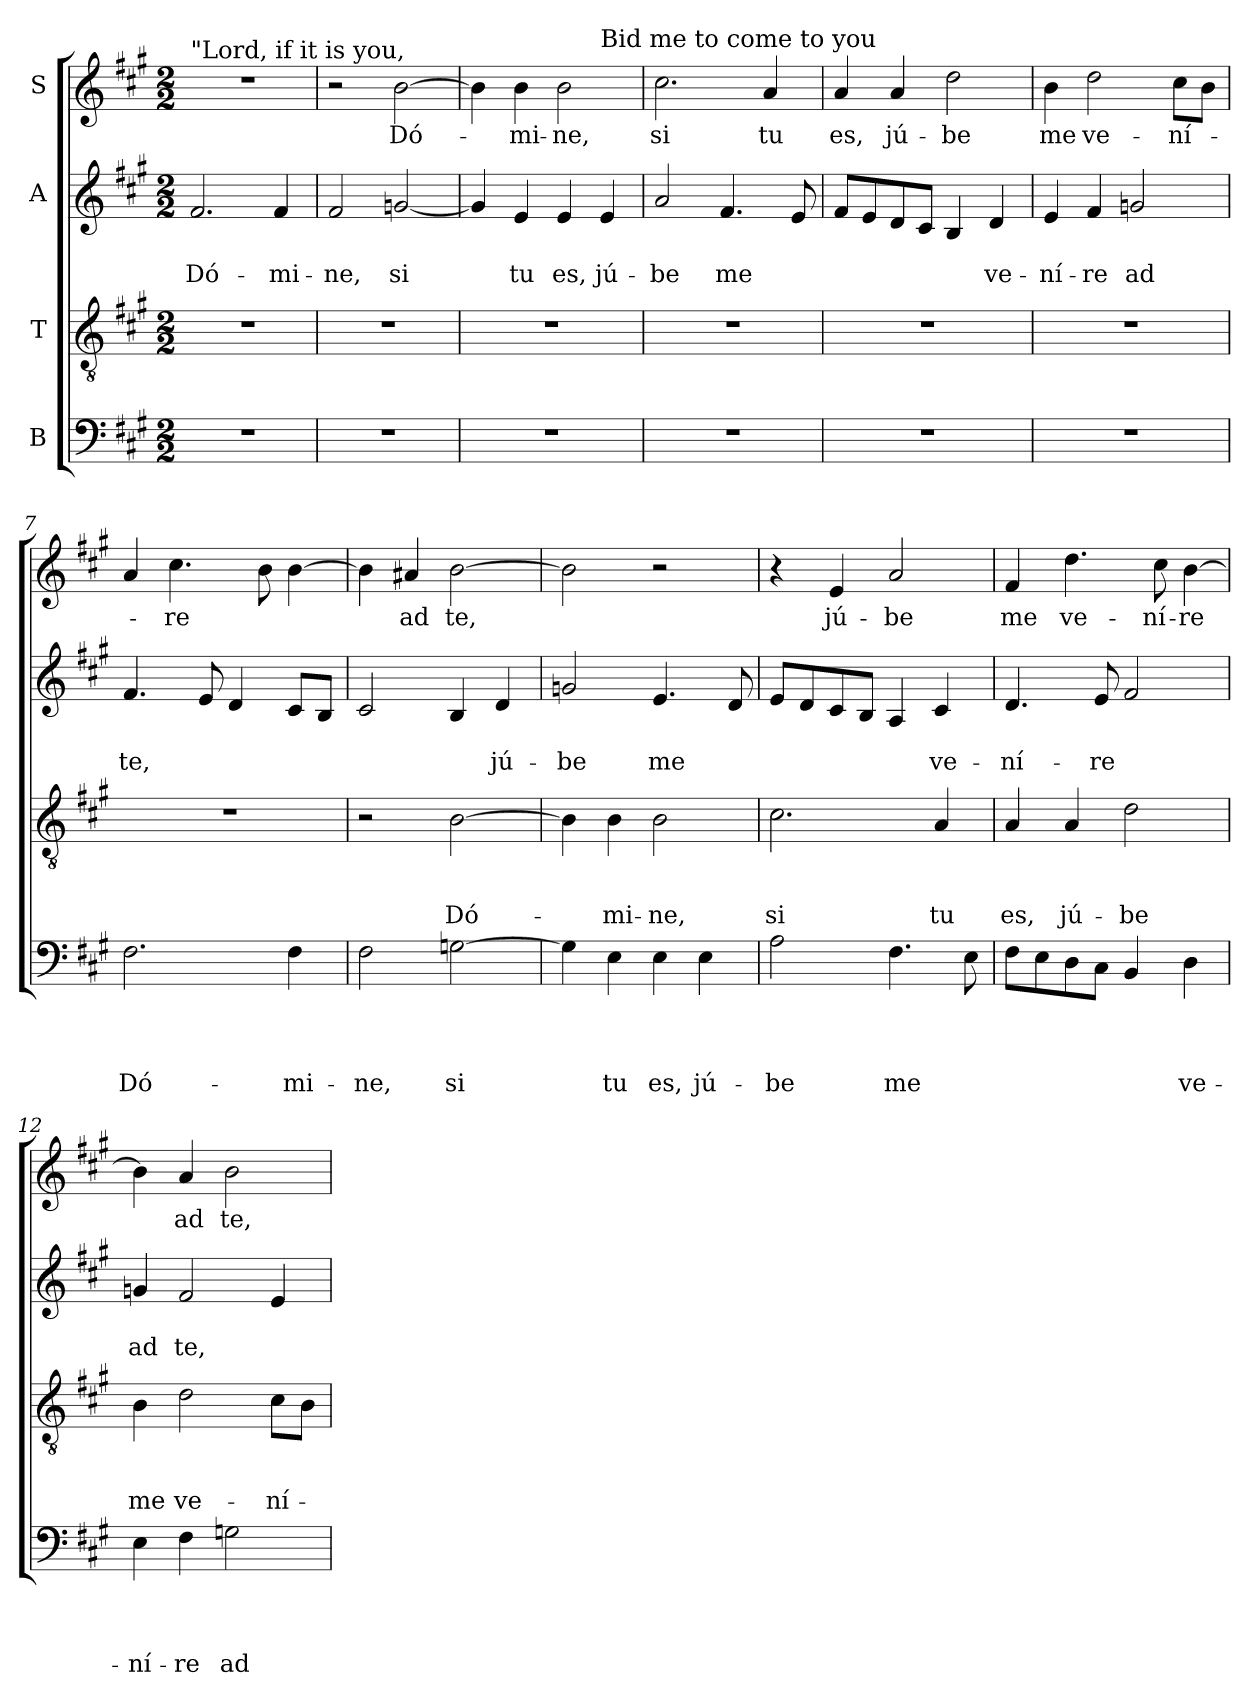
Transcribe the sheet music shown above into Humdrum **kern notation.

**kern	**text	**text	**text	**text	**kern	**text	**text	**text	**kern	**text	**text	**kern	**text
*part4	*part4	*part4	*part4	*part4	*part3	*part3	*part3	*part3	*part2	*part2	*part2	*part1	*part1
*staff4	*staff4	*staff4	*staff4	*staff4	*staff3	*staff3	*staff3	*staff3	*staff2	*staff2	*staff2	*staff1	*staff1
*I"B	*	*	*	*	*I"T	*	*	*	*I"A	*	*	*I"S	*
*clefF4	*	*	*	*	*clefGv2	*	*	*	*clefG2	*	*	*clefG2	*
*k[f#c#g#]	*	*	*	*	*k[f#c#g#]	*	*	*	*k[f#c#g#]	*	*	*k[f#c#g#]	*
*A:	*	*	*	*	*A:	*	*	*	*A:	*	*	*A:	*
*M2/2	*	*	*	*	*M2/2	*	*	*	*M2/2	*	*	*M2/2	*
=1	=1	=1	=1	=1	=1	=1	=1	=1	=1	=1	=1	=1	=1
!	!	!	!	!	!	!	!	!	!	!	!	!LO:TX:a:t="Lord, if it is you,	!
!	!	!	!	!	!	!	!	!	!	!	!LO:LY:b	!	!
1r	.	.	.	.	1r	.	.	.	2.f#/	.	Dó-	1r	.
!	!	!	!	!	!	!	!	!	!	!	!LO:LY:b	!	!
.	.	.	.	.	.	.	.	.	4f#/	.	-mi-	.	.
=2	=2	=2	=2	=2	=2	=2	=2	=2	=2	=2	=2	=2	=2
!	!	!	!	!	!	!	!	!	!	!	!LO:LY:b	!	!
1r	.	.	.	.	1r	.	.	.	2f#/	.	-ne,	2r	.
!	!	!	!	!	!	!	!	!	!	!	!LO:LY:b	!	!LO:LY:b
.	.	.	.	.	.	.	.	.	[2gni/	.	si	[2b\	Dó-
=3	=3	=3	=3	=3	=3	=3	=3	=3	=3	=3	=3	=3	=3
*	*	*	*	*	*	*	*	*	*	*	*	*^	*
1r	.	.	.	.	1r	.	.	.	4g/]	.	.	4b\]	2.ryy	.
!	!	!	!	!	!	!	!	!	!	!	!LO:LY:b	!	!	!LO:LY:b
.	.	.	.	.	.	.	.	.	4e/	.	tu	4b\	.	-mi-
!	!	!	!	!	!	!	!	!	!	!	!LO:LY:b	!	!	!LO:LY:b
.	.	.	.	.	.	.	.	.	4e/	.	es,	2b\	.	-ne,
!	!	!	!	!	!	!	!	!	!	!	!	!	!LO:TX:a:t=Bid me to come to you	!
!	!	!	!	!	!	!	!	!	!	!	!LO:LY:b	!	!	!
.	.	.	.	.	.	.	.	.	4e/	.	jú-	.	4ryy	.
=4	=4	=4	=4	=4	=4	=4	=4	=4	=4	=4	=4	=4	=4	=4
!	!	!	!	!	!	!	!	!	!	!	!LO:LY:b	!	!	!LO:LY:b
*	*	*	*	*	*	*	*	*	*	*	*	*v	*v	*
1r	.	.	.	.	1r	.	.	.	2a/	.	-be	2.cc#\	si
!	!	!	!	!	!	!	!	!	!	!	!LO:LY:b	!	!
.	.	.	.	.	.	.	.	.	4.f#/	.	me	.	.
!	!	!	!	!	!	!	!	!	!	!	!	!	!LO:LY:b
.	.	.	.	.	.	.	.	.	.	.	.	4a/	tu
.	.	.	.	.	.	.	.	.	8e/	.	.	.	.
=5	=5	=5	=5	=5	=5	=5	=5	=5	=5	=5	=5	=5	=5
!	!	!	!	!	!	!	!	!	!	!	!	!	!LO:LY:b
1r	.	.	.	.	1r	.	.	.	8f#/L	.	.	4a/	es,
.	.	.	.	.	.	.	.	.	8e/	.	.	.	.
!	!	!	!	!	!	!	!	!	!	!	!	!	!LO:LY:b
.	.	.	.	.	.	.	.	.	8d/	.	.	4a/	jú-
.	.	.	.	.	.	.	.	.	8c#/J	.	.	.	.
!	!	!	!	!	!	!	!	!	!	!	!	!	!LO:LY:b
.	.	.	.	.	.	.	.	.	4B/	.	.	2dd\	-be
!	!	!	!	!	!	!	!	!	!	!	!LO:LY:b	!	!
.	.	.	.	.	.	.	.	.	4d/	.	ve-	.	.
!!LO:LB:g=z
=6	=6	=6	=6	=6	=6	=6	=6	=6	=6	=6	=6	=6	=6
!	!	!	!	!	!	!	!	!	!	!	!LO:LY:b	!	!LO:LY:b
1r	.	.	.	.	1r	.	.	.	4e/	.	-ní-	4b\	me
!	!	!	!	!	!	!	!	!	!	!	!LO:LY:b	!	!LO:LY:b
.	.	.	.	.	.	.	.	.	4f#/	.	-re	2dd\	ve-
!	!	!	!	!	!	!	!	!	!	!	!LO:LY:b	!	!
.	.	.	.	.	.	.	.	.	2gni/	.	ad	.	.
!	!	!	!	!	!	!	!	!	!	!	!	!	!LO:LY:b
.	.	.	.	.	.	.	.	.	.	.	.	8cc#\L	-ní-
.	.	.	.	.	.	.	.	.	.	.	.	8b\J	.
=7	=7	=7	=7	=7	=7	=7	=7	=7	=7	=7	=7	=7	=7
!	!	!	!	!LO:LY:b	!	!	!	!	!	!	!LO:LY:b	!	!
2.F#\	.	.	.	Dó-	1r	.	.	.	4.f#/	.	te,	4a/	.
!	!	!	!	!	!	!	!	!	!	!	!	!	!LO:LY:b
.	.	.	.	.	.	.	.	.	.	.	.	4.cc#\	-re
.	.	.	.	.	.	.	.	.	8e/	.	.	.	.
.	.	.	.	.	.	.	.	.	4d/	.	.	.	.
.	.	.	.	.	.	.	.	.	.	.	.	8b\	.
!	!	!	!	!LO:LY:b	!	!	!	!	!	!	!	!	!
4F#\	.	.	.	-mi-	.	.	.	.	8c#/L	.	.	[4b\	.
.	.	.	.	.	.	.	.	.	8B/J	.	.	.	.
=8	=8	=8	=8	=8	=8	=8	=8	=8	=8	=8	=8	=8	=8
!	!	!	!	!LO:LY:b	!	!	!	!	!	!	!	!	!
2F#\	.	.	.	-ne,	2r	.	.	.	2c#/	.	.	4b\]	.
!	!	!	!	!	!	!	!	!	!	!	!	!	!LO:LY:b
.	.	.	.	.	.	.	.	.	.	.	.	4a#i/	ad
!	!	!	!	!LO:LY:b	!	!	!	!LO:LY:b	!	!	!	!	!LO:LY:b
[2Gn\	.	.	.	si	[2B\	.	.	Dó-	4B/	.	.	[2b\	te,
!	!	!	!	!	!	!	!	!	!	!	!LO:LY:b	!	!
.	.	.	.	.	.	.	.	.	4d/	.	jú-	.	.
=9	=9	=9	=9	=9	=9	=9	=9	=9	=9	=9	=9	=9	=9
!	!	!	!	!	!	!	!	!	!	!	!LO:LY:b	!	!
4G\]	.	.	.	.	4B\]	.	.	.	2gni/	.	-be	2b\]	.
!	!	!	!	!LO:LY:b	!	!	!	!LO:LY:b	!	!	!	!	!
4E\	.	.	.	tu	4B\	.	.	-mi-	.	.	.	.	.
!	!	!	!	!LO:LY:b	!	!	!	!LO:LY:b	!	!	!LO:LY:b	!	!
4E\	.	.	.	es,	2B\	.	.	-ne,	4.e/	.	me	2r	.
!	!	!	!	!LO:LY:b	!	!	!	!	!	!	!	!	!
4E\	.	.	.	jú-	.	.	.	.	.	.	.	.	.
.	.	.	.	.	.	.	.	.	8d/	.	.	.	.
=10	=10	=10	=10	=10	=10	=10	=10	=10	=10	=10	=10	=10	=10
!	!	!	!	!LO:LY:b	!	!	!	!LO:LY:b	!	!	!	!	!
2A\	.	.	.	-be	2.c#\	.	.	si	8e/L	.	.	4r	.
.	.	.	.	.	.	.	.	.	8d/	.	.	.	.
!	!	!	!	!	!	!	!	!	!	!	!	!	!LO:LY:b
.	.	.	.	.	.	.	.	.	8c#/	.	.	4e/	jú-
.	.	.	.	.	.	.	.	.	8B/J	.	.	.	.
!	!	!	!	!LO:LY:b	!	!	!	!	!	!	!	!	!LO:LY:b
4.F#\	.	.	.	me	.	.	.	.	4A/	.	.	2a/	-be
!	!	!	!	!	!	!	!	!LO:LY:b	!	!	!LO:LY:b	!	!
.	.	.	.	.	4A/	.	.	tu	4c#/	.	ve-	.	.
8E\	.	.	.	.	.	.	.	.	.	.	.	.	.
!!LO:PB:g=z
=11	=11	=11	=11	=11	=11	=11	=11	=11	=11	=11	=11	=11	=11
!	!	!	!	!	!	!	!	!LO:LY:b	!	!	!LO:LY:b	!	!LO:LY:b
8F#\L	.	.	.	.	4A/	.	.	es,	4.d/	.	-ní-	4f#/	me
8E\	.	.	.	.	.	.	.	.	.	.	.	.	.
!	!	!	!	!	!	!	!	!LO:LY:b	!	!	!	!	!LO:LY:b
8D\	.	.	.	.	4A/	.	.	jú-	.	.	.	4.dd\	ve-
!	!	!	!	!	!	!	!	!	!	!	!LO:LY:b	!	!
8C#\J	.	.	.	.	.	.	.	.	8e/	.	-re	.	.
!	!	!	!	!	!	!	!	!LO:LY:b	!	!	!	!	!
4BB/	.	.	.	.	2d\	.	.	-be	2f#/	.	.	.	.
!	!	!	!	!	!	!	!	!	!	!	!	!	!LO:LY:b
.	.	.	.	.	.	.	.	.	.	.	.	8cc#\	-ní-
!	!	!	!	!LO:LY:b	!	!	!	!	!	!	!	!	!LO:LY:b
4D\	.	.	.	ve-	.	.	.	.	.	.	.	[4b\	-re
=12	=12	=12	=12	=12	=12	=12	=12	=12	=12	=12	=12	=12	=12
!	!	!	!	!LO:LY:b	!	!	!	!LO:LY:b	!	!	!LO:LY:b	!	!
4E\	.	.	.	-ní-	4B\	.	.	me	4gni/	.	ad	4b\]	.
!	!	!	!	!LO:LY:b	!	!	!	!LO:LY:b	!	!	!LO:LY:b	!	!LO:LY:b
4F#\	.	.	.	-re	2d\	.	.	ve-	2f#/	.	te,	4a/	ad
!	!	!	!	!LO:LY:b	!	!	!	!	!	!	!	!	!LO:LY:b
2Gn\	.	.	.	ad	.	.	.	.	.	.	.	2b\	te,
!	!	!	!	!	!	!	!	!LO:LY:b	!	!	!	!	!
.	.	.	.	.	8c#\L	.	.	-ní-	4e/	.	.	.	.
.	.	.	.	.	8B\J	.	.	.	.	.	.	.	.
=	=	=	=	=	=	=	=	=	=	=	=	=	=
*-	*-	*-	*-	*-	*-	*-	*-	*-	*-	*-	*-	*-	*-
